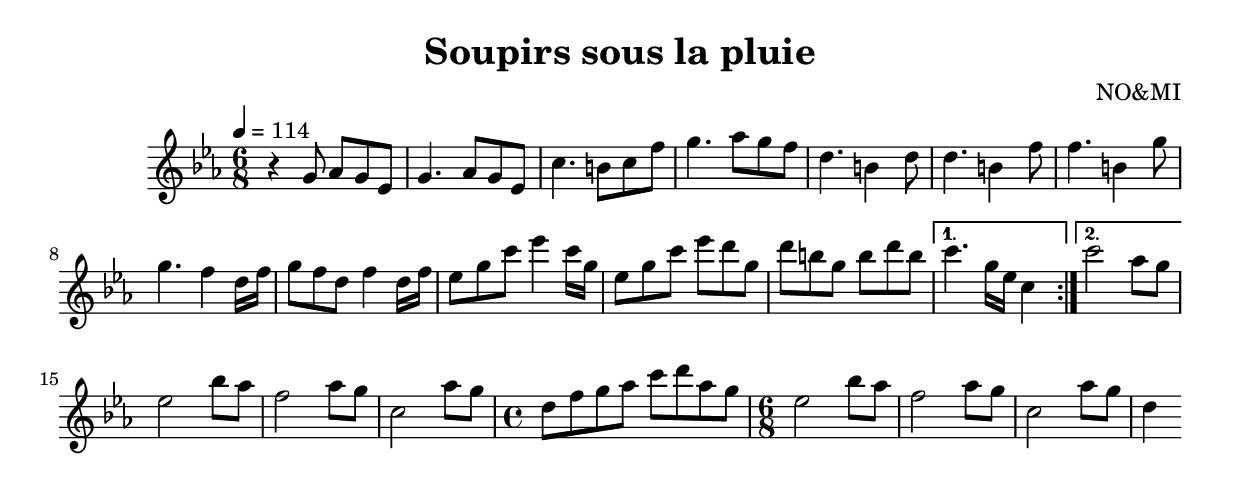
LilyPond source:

\version "2.19.82"

Line = \relative g' {
    \tempo 4 = 114
    \repeat volta 2 {
    r4
    g8 aes g ees
    g4. aes8 g ees
    c'4. b8 c f
    g4. aes8 g f
    d4. b4 d8
    d4. b4 f'8
    f4. b,4 g'8

    g4. f4 d16 f
    g8 f d f4 d16 f
    ees8 g c ees4 c16 g
    ees8 g c ees d g, 
    d'8 b g b d b }
    \alternative {
    { c4. g16 ees c4 }
    { c'2 aes8 g }
    }
    ees2 bes'8 aes
    f2 aes8 g
    c,2 aes'8 g
    \time 4/4 d8 f g aes c d aes g
    \time 6/8 ees2 bes'8 aes
    f2 aes8 g
    c,2 aes'8 g
    d4
}


\header {
title = "Soupirs sous la pluie"
composer = "NO&MI"
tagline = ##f
}

\score {
<<
  \new Voice = "line" {
	\time 6/8
	\clef "treble"
	\key ees \major
	\Line
}
>>

\layout { }
\midi { \tempo 4 = 114 }

}
